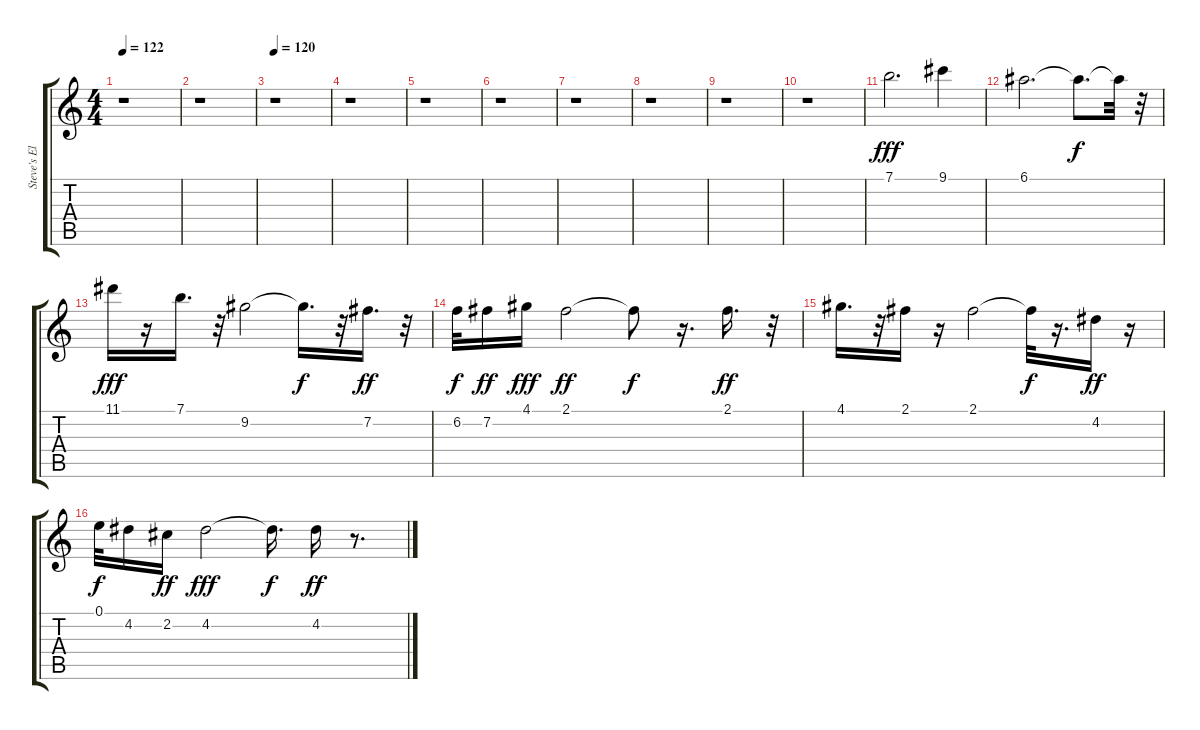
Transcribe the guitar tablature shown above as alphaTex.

\track ("Steve's Elec Guitar" "Steve's El") {instrument distortionguitar}
\staff {score tabs}
\tuning (E4 B3 G3 D3 A2 E2) {hide}
\ts (4 4)
\tempo 122
\clef g2
\ks c
r.1{dy f} |
r.1 |
\tempo 120
r.1 |
r.1 |
r.1 |
r.1 |
r.1 |
r.1 |
r.1 |
r.1 |
7.1.2{d dy fff volume 11 balance 2} 9.1.4 |
6.1.2{d} 6.1{t}.8{d dy f} 6.1{t}.32 r.32 |
11.1.16{dy fff} r.16 7.1.16{d} r.32 9.2.2 9.2{t}.16{d dy f} r.32 7.2.16{d dy ff} r.32 |
6.2.32{dy f} 7.2.16{dy ff} 4.1.16{dy fff} 2.1.2{dy ff} 2.1{t}.8{dy f} r.16{d} 2.1.16{d dy ff} r.32 |
4.1.16{d} r.32 2.1.16 r.16 2.1.2 2.1{t}.32{dy f} r.16{d} 4.2.16{dy ff} r.16 |
0.1.32{dy f} 4.2.16 2.2.16{dy ff} 4.2.2{dy fff} 4.2{t}.16{d dy f} 4.2.16{dy ff} r.8{d}
